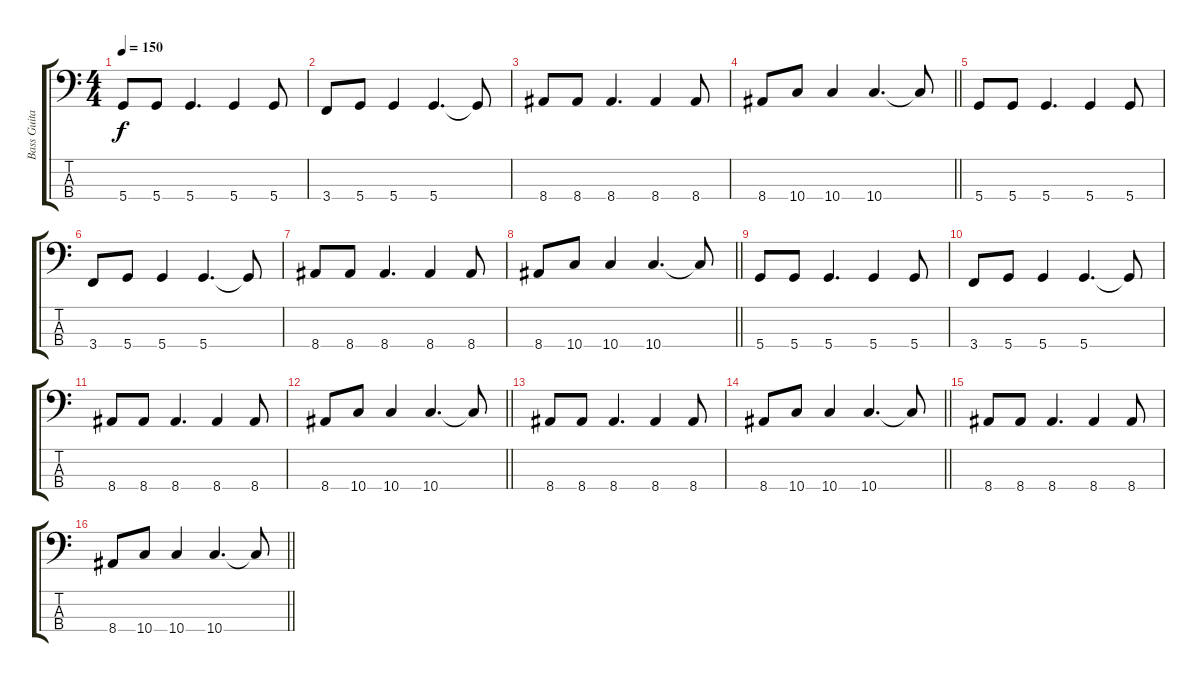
\track ("Bass Guitar - Pheonix" "Bass Guita") {instrument electricbassfinger}
\staff {score tabs}
\tuning (G2 D2 A1 D1) {hide}
\ts (4 4)
\tempo 150
\clef f4
\ks c
5.4.8{dy f} 5.4.8 5.4.4{d} 5.4.4 5.4.8 |
3.4.8 5.4.8 5.4.4 5.4.4{d} 5.4{t}.8 |
8.4.8 8.4.8 8.4.4{d} 8.4.4 8.4.8 |
\barLineRight lightlight
8.4.8 10.4.8 10.4.4 10.4.4{d} 10.4{t}.8 |
5.4.8 5.4.8 5.4.4{d} 5.4.4 5.4.8 |
3.4.8 5.4.8 5.4.4 5.4.4{d} 5.4{t}.8 |
8.4.8 8.4.8 8.4.4{d} 8.4.4 8.4.8 |
\barLineRight lightlight
8.4.8 10.4.8 10.4.4 10.4.4{d} 10.4{t}.8 |
5.4.8 5.4.8 5.4.4{d} 5.4.4 5.4.8 |
3.4.8 5.4.8 5.4.4 5.4.4{d} 5.4{t}.8 |
8.4.8 8.4.8 8.4.4{d} 8.4.4 8.4.8 |
\barLineRight lightlight
8.4.8 10.4.8 10.4.4 10.4.4{d} 10.4{t}.8 |
8.4.8 8.4.8 8.4.4{d} 8.4.4 8.4.8 |
\barLineRight lightlight
8.4.8 10.4.8 10.4.4 10.4.4{d} 10.4{t}.8 |
8.4.8 8.4.8 8.4.4{d} 8.4.4 8.4.8 |
\barLineRight lightlight
8.4.8 10.4.8 10.4.4 10.4.4{d} 10.4{t}.8
